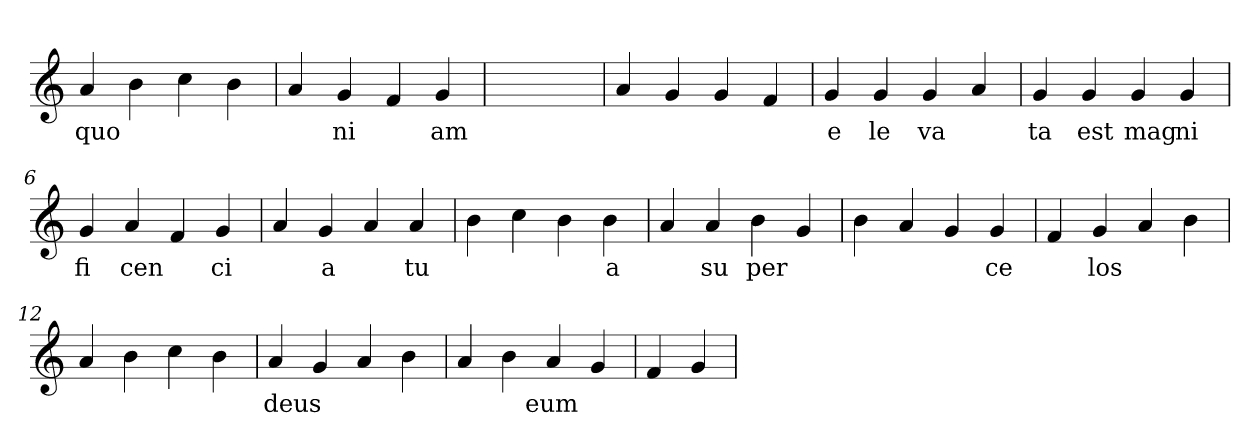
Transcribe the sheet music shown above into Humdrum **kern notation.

**kern	**text
*part1	*part1
*staff1	*staff1
*clefG2	*
=1	=1
4a	quo
4b	.
4cc	.
4b	.
=2	=2
4a	.
4g	ni
4f	.
4g	am
=3	=3
1ryy	.
=3	=3
4a	.
4g	.
4g	.
4f	.
=4	=4
4g	e
4g	le
4g	va
4a	.
=5	=5
4g	ta
4g	est
4g	mag
4g	ni
=6	=6
4g	fi
4a	cen
4f	.
4g	ci
=7	=7
4a	.
4g	a
4a	.
4a	tu
=8	=8
4b	.
4cc	.
4b	.
4b	a
=9	=9
4a	.
4a	su
4b	per
4g	.
=10	=10
4b	.
4a	.
4g	.
4g	ce
=11	=11
4f	.
4g	los
4a	.
4b	.
=12	=12
4a	.
4b	.
4cc	.
4b	.
=13	=13
4a	deus
4g	.
4a	.
4b	.
=14	=14
4a	.
4b	.
4a	eum
4g	.
=15	=15
4f	.
4g	.
=	=
*-	*-
